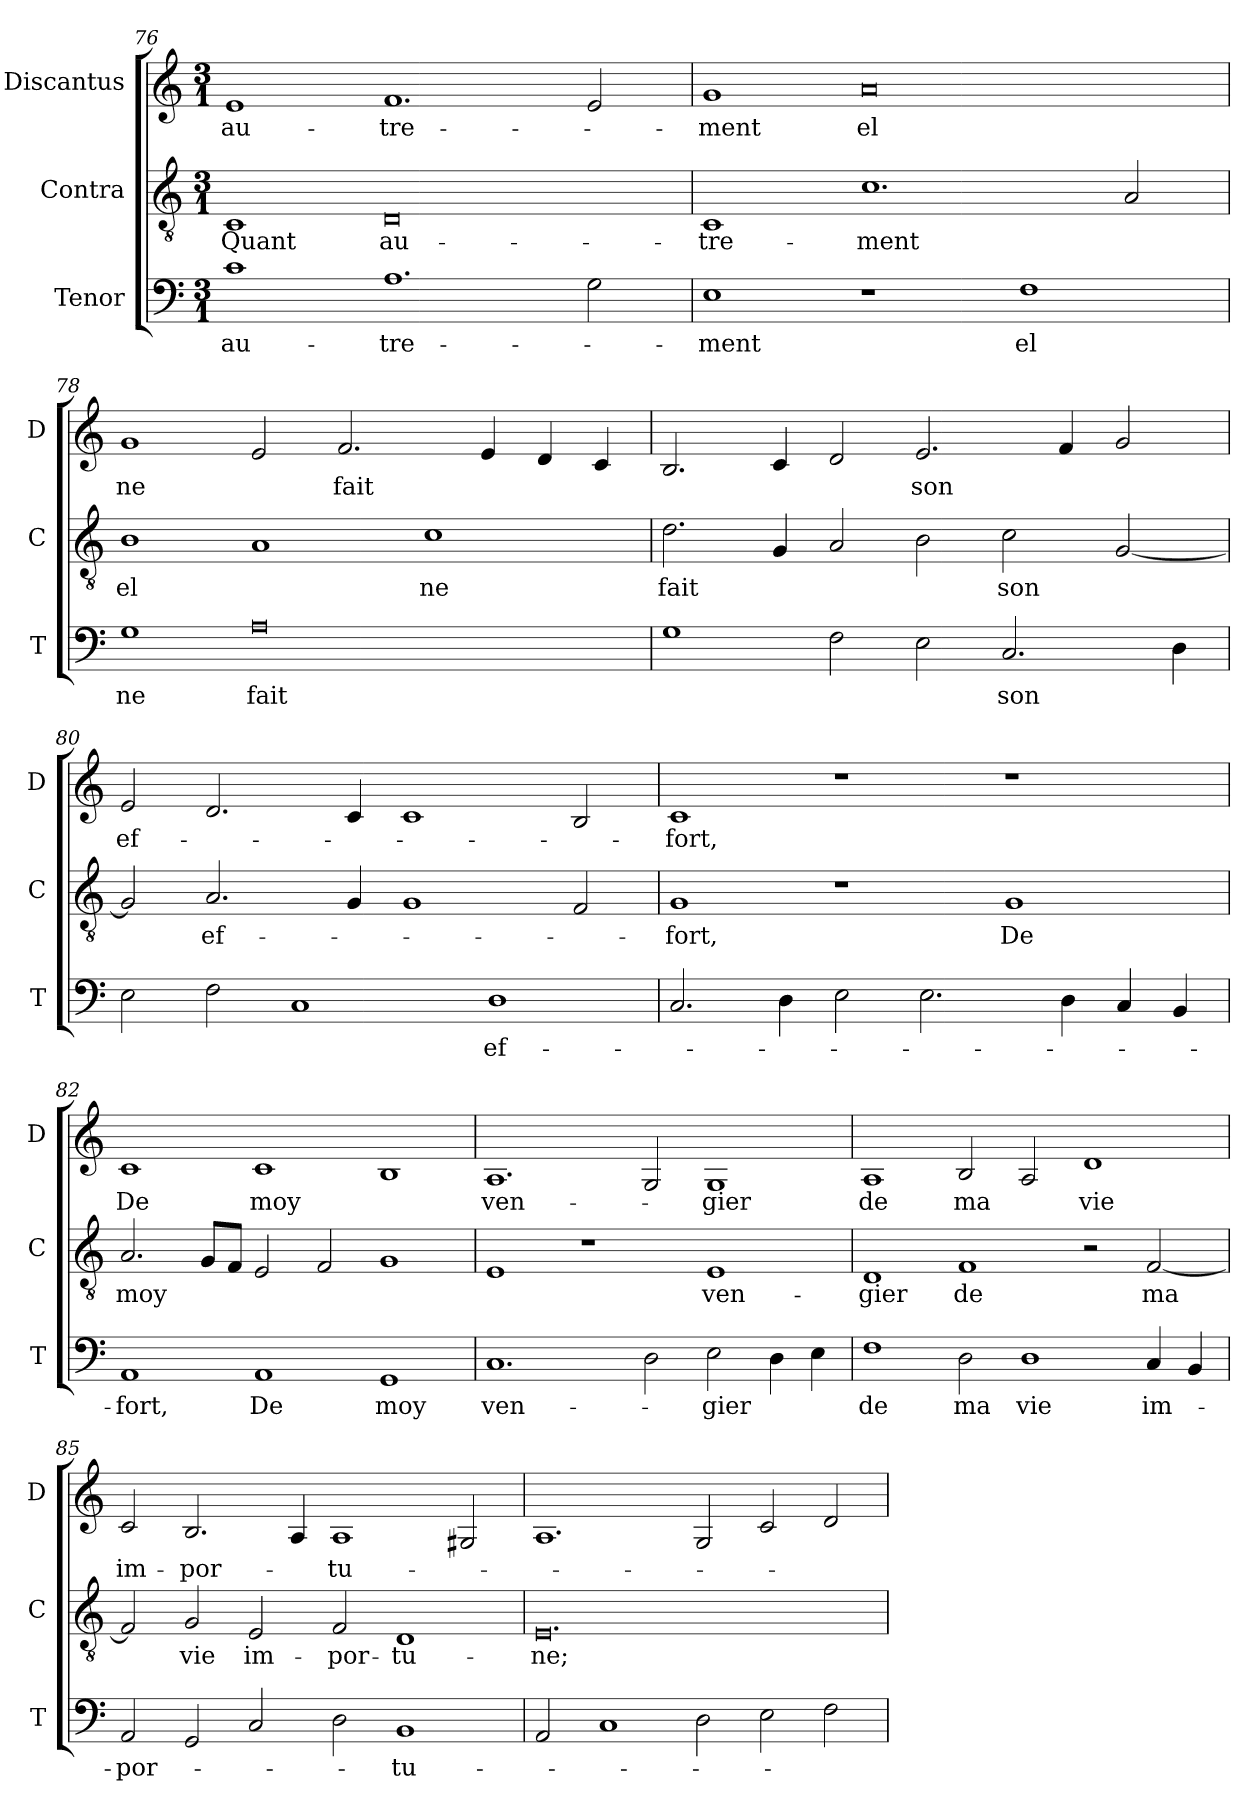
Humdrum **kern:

**kern	**text	**kern	**text	**kern	**text
*part3	*part3	*part2	*part2	*part1	*part1
*staff3	*staff3	*staff2	*staff2	*staff1	*staff1
*I"Tenor	*	*I"Contra	*	*I"Discantus	*
*I'T	*	*I'C	*	*I'D	*
*clefF4	*	*clefGv2	*	*clefG2	*
*k[]	*	*k[]	*	*k[]	*
*M3/1	*	*M3/1	*	*M3/1	*
=76	=76	=76	=76	=76	=76
1c	au-	1C	Quant	1e	au-
1.A	-tre-	0D	au-	1.f	-tre-
2G\	.	.	.	2e/	.
=77	=77	=77	=77	=77	=77
1E	-ment	1C	-tre-	1g	-ment
1r	.	1.c	-ment	0a	el
1F	el	.	.	.	.
.	.	2A/	.	.	.
=78	=78	=78	=78	=78	=78
1G	ne	1B	el	1g	ne
0A	fait	1A	.	2e/	.
.	.	.	.	2.f/	fait
.	.	1c	ne	.	.
.	.	.	.	4e/	.
.	.	.	.	4d/	.
.	.	.	.	4c/	.
=79	=79	=79	=79	=79	=79
1G	.	2.d\	fait	2.B/	.
.	.	4G/	.	4c/	.
2F\	.	2A/	.	2d/	.
2E\	.	2B\	.	2.e/	son
2.C/	son	2c\	son	.	.
.	.	.	.	4f/	.
.	.	[2G/	.	2g/	.
4D\	.	.	.	.	.
=80	=80	=80	=80	=80	=80
2E\	.	2G/]	.	2e/	ef-
2F\	.	2.A/	ef-	2.d/	.
1C	.	.	.	.	.
.	.	4G/	.	4c/	.
.	.	1G	.	1c	.
1D	ef-	.	.	.	.
.	.	2F/	.	2B/	.
=81	=81	=81	=81	=81	=81
2.C/	.	1G	-fort,	1c	-fort,
4D\	.	.	.	.	.
2E\	.	1r	.	1r	.
2.E\	.	.	.	.	.
.	.	1G	De	1r	.
4D\	.	.	.	.	.
4C/	.	.	.	.	.
4BB/	.	.	.	.	.
=82	=82	=82	=82	=82	=82
1AA	-fort,	2.A/	moy	1c	De
.	.	8G/L	.	.	.
.	.	8F/J	.	.	.
1AA	De	2E/	.	1c	moy
.	.	2F/	.	.	.
1GG	moy	1G	.	1B	.
=83	=83	=83	=83	=83	=83
1.C	ven-	1E	.	1.A	ven-
.	.	1r	.	.	.
2D\	.	.	.	2G/	.
2E\	-gier	1E	ven-	1G	-gier
4D\	.	.	.	.	.
4E\	.	.	.	.	.
=84	=84	=84	=84	=84	=84
1F	de	1D	-gier	1A	de
2D\	ma	1F	de	2B/	ma
1D	vie	.	.	2A/	.
.	.	2r	.	1d	vie
4C/	im-	[2F/	ma	.	.
4BB/	.	.	.	.	.
=85	=85	=85	=85	=85	=85
2AA/	-por-	2F/]	.	2c/	im-
2GG/	.	2G/	vie	2.B/	-por-
2C/	.	2E/	im-	.	.
.	.	.	.	4A/	.
2D\	.	2F/	-por-	1A	-tu-
1BB	-tu-	1D	-tu-	.	.
.	.	.	.	2G#X/	.
=86	=86	=86	=86	=86	=86
2AA/	.	0.E	-ne;	1.A	.
1C	.	.	.	.	.
2D\	.	.	.	2G/	.
2E\	.	.	.	2c/	.
2F\	.	.	.	2d/	.
=	=	=	=	=	=
*-	*-	*-	*-	*-	*-
